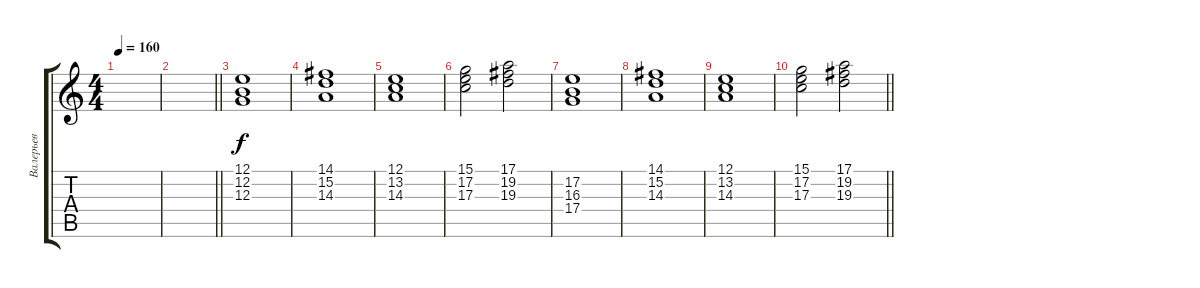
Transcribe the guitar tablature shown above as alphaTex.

\track ("Валерьев" "Валерьев") {instrument clarinet}
\staff {score tabs}
\tuning (E4 B3 G3 D3 A2 E2) {hide}
\ts (4 4)
\tempo 160
\clef g2
\ks c
|
\barLineRight lightlight
|
\section ("" "")
(12.1 12.2 12.3).1 |
(14.1 15.2 14.3).1 |
(12.1 13.2 14.3).1 |
(15.1 17.2 17.3).2 (17.1 19.2 19.3).2 |
(17.2 16.3 17.4).1 |
(14.1 15.2 14.3).1 |
(12.1 13.2 14.3).1 |
\barLineRight lightlight
(15.1 17.2 17.3).2 (17.1 19.2 19.3).2
